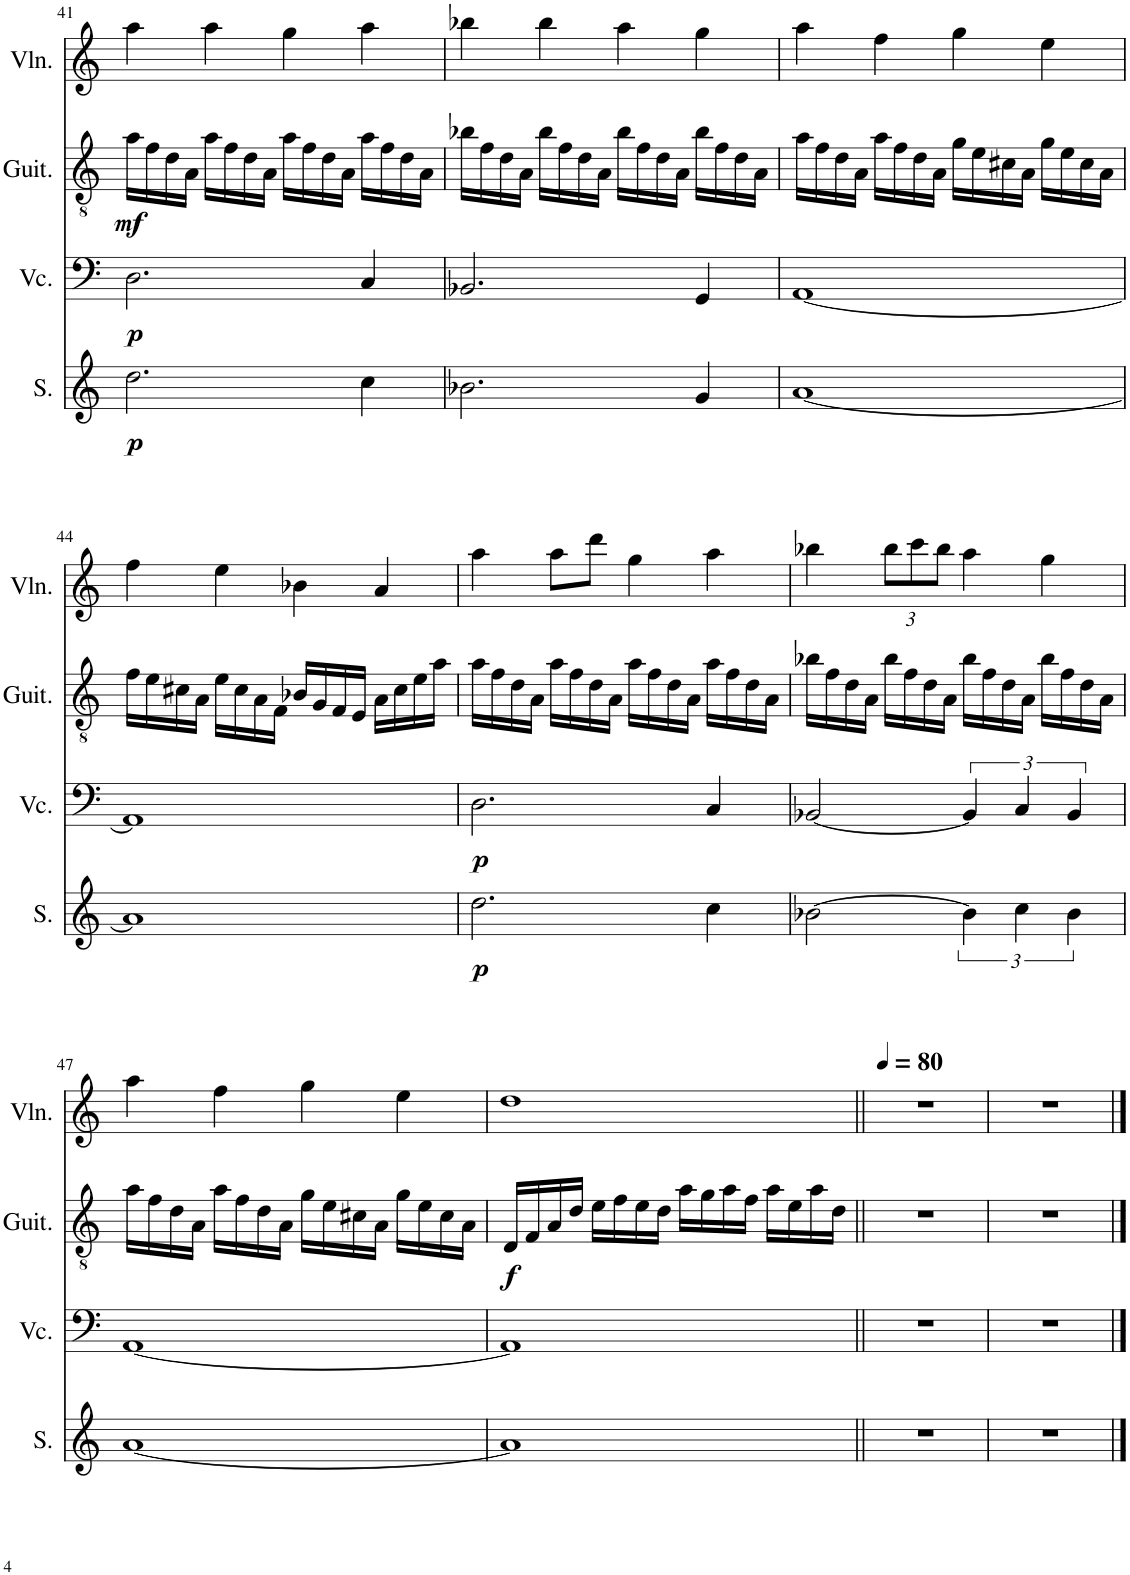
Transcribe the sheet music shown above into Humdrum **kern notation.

**kern	**dynam	**kern	**dynam	**kern	**dynam	**kern
*part4	*part4	*part3	*part3	*part2	*part2	*part1
*staff4	*staff4	*staff3	*staff3	*staff2	*staff2	*staff1
*I"女高音	*	*I"大提琴	*	*I"原音吉他	*	*I"小提琴
!!LO:PB:g=z
*clefG2	*	*clefF4	*	*clefGv2	*	*clefG2
*k[]	*	*k[]	*	*k[]	*	*k[]
*M4/4	*	*M4/4	*	*M4/4	*	*M4/4
=41	=41	=41	=41	=41	=41	=41
!	!LO:DY:b	!	!LO:DY:b	!	!LO:DY:b	!
2.dd\	p	2.D\	p	16a\LL	mf	4aa\
.	.	.	.	16f\	.	.
.	.	.	.	16d\	.	.
.	.	.	.	16A\JJ	.	.
.	.	.	.	16a\LL	.	4aa\
.	.	.	.	16f\	.	.
.	.	.	.	16d\	.	.
.	.	.	.	16A\JJ	.	.
.	.	.	.	16a\LL	.	4gg\
.	.	.	.	16f\	.	.
.	.	.	.	16d\	.	.
.	.	.	.	16A\JJ	.	.
4cc\	.	4C/	.	16a\LL	.	4aa\
.	.	.	.	16f\	.	.
.	.	.	.	16d\	.	.
.	.	.	.	16A\JJ	.	.
=42	=42	=42	=42	=42	=42	=42
2.b-X\	.	2.BB-X/	.	16b-X\LL	.	4bb-X\
.	.	.	.	16f\	.	.
.	.	.	.	16d\	.	.
.	.	.	.	16A\JJ	.	.
.	.	.	.	16b-\LL	.	4bb-\
.	.	.	.	16f\	.	.
.	.	.	.	16d\	.	.
.	.	.	.	16A\JJ	.	.
.	.	.	.	16b-\LL	.	4aa\
.	.	.	.	16f\	.	.
.	.	.	.	16d\	.	.
.	.	.	.	16A\JJ	.	.
4g/	.	4GG/	.	16b-\LL	.	4gg\
.	.	.	.	16f\	.	.
.	.	.	.	16d\	.	.
.	.	.	.	16A\JJ	.	.
=43	=43	=43	=43	=43	=43	=43
[1a	.	[1AA	.	16a\LL	.	4aa\
.	.	.	.	16f\	.	.
.	.	.	.	16d\	.	.
.	.	.	.	16A\JJ	.	.
.	.	.	.	16a\LL	.	4ff\
.	.	.	.	16f\	.	.
.	.	.	.	16d\	.	.
.	.	.	.	16A\JJ	.	.
.	.	.	.	16g\LL	.	4gg\
.	.	.	.	16e\	.	.
.	.	.	.	16c#X\	.	.
.	.	.	.	16A\JJ	.	.
.	.	.	.	16g\LL	.	4ee\
.	.	.	.	16e\	.	.
.	.	.	.	16c#\	.	.
.	.	.	.	16A\JJ	.	.
!!LO:LB:g=z
=44	=44	=44	=44	=44	=44	=44
1a]	.	1AA]	.	16f\LL	.	4ff\
.	.	.	.	16e\	.	.
.	.	.	.	16c#X\	.	.
.	.	.	.	16A\JJ	.	.
.	.	.	.	16e\LL	.	4ee\
.	.	.	.	16c#\	.	.
.	.	.	.	16A\	.	.
.	.	.	.	16F\JJ	.	.
.	.	.	.	16B-X/LL	.	4b-X\
.	.	.	.	16G/	.	.
.	.	.	.	16F/	.	.
.	.	.	.	16E/JJ	.	.
.	.	.	.	16A\LL	.	4a/
.	.	.	.	16c#\	.	.
.	.	.	.	16e\	.	.
.	.	.	.	16a\JJ	.	.
=45	=45	=45	=45	=45	=45	=45
!	!LO:DY:b	!	!LO:DY:b	!	!	!
2.dd\	p	2.D\	p	16a\LL	.	4aa\
.	.	.	.	16f\	.	.
.	.	.	.	16d\	.	.
.	.	.	.	16A\JJ	.	.
.	.	.	.	16a\LL	.	8aa\L
.	.	.	.	16f\	.	.
.	.	.	.	16d\	.	8ddd\J
.	.	.	.	16A\JJ	.	.
.	.	.	.	16a\LL	.	4gg\
.	.	.	.	16f\	.	.
.	.	.	.	16d\	.	.
.	.	.	.	16A\JJ	.	.
4cc\	.	4C/	.	16a\LL	.	4aa\
.	.	.	.	16f\	.	.
.	.	.	.	16d\	.	.
.	.	.	.	16A\JJ	.	.
=46	=46	=46	=46	=46	=46	=46
[2b-X\	.	[2BB-X/	.	16b-X\LL	.	4bb-X\
.	.	.	.	16f\	.	.
.	.	.	.	16d\	.	.
.	.	.	.	16A\JJ	.	.
*	*	*	*	*	*	*Xbrackettup
.	.	.	.	16b-\LL	.	12bb-\L
.	.	.	.	16f\	.	.
.	.	.	.	.	.	12ccc\
.	.	.	.	16d\	.	.
.	.	.	.	.	.	12bb-\J
.	.	.	.	16A\JJ	.	.
6b-\]	.	6BB-/]	.	16b-\LL	.	4aa\
.	.	.	.	16f\	.	.
.	.	.	.	16d\	.	.
6cc\	.	6C/	.	.	.	.
.	.	.	.	16A\JJ	.	.
.	.	.	.	16b-\LL	.	4gg\
.	.	.	.	16f\	.	.
6b-\	.	6BB-/	.	.	.	.
.	.	.	.	16d\	.	.
.	.	.	.	16A\JJ	.	.
!!LO:LB:g=z
=47	=47	=47	=47	=47	=47	=47
[1a	.	[1AA	.	16a\LL	.	4aa\
.	.	.	.	16f\	.	.
.	.	.	.	16d\	.	.
.	.	.	.	16A\JJ	.	.
.	.	.	.	16a\LL	.	4ff\
.	.	.	.	16f\	.	.
.	.	.	.	16d\	.	.
.	.	.	.	16A\JJ	.	.
.	.	.	.	16g\LL	.	4gg\
.	.	.	.	16e\	.	.
.	.	.	.	16c#X\	.	.
.	.	.	.	16A\JJ	.	.
.	.	.	.	16g\LL	.	4ee\
.	.	.	.	16e\	.	.
.	.	.	.	16c#\	.	.
.	.	.	.	16A\JJ	.	.
=48	=48	=48	=48	=48	=48	=48
!	!	!	!	!	!LO:DY:b	!
1a]	.	1AA]	.	16D/LL	f	1dd
.	.	.	.	16F/	.	.
.	.	.	.	16A/	.	.
.	.	.	.	16d/JJ	.	.
.	.	.	.	16e\LL	.	.
.	.	.	.	16f\	.	.
.	.	.	.	16e\	.	.
.	.	.	.	16d\JJ	.	.
.	.	.	.	16a\LL	.	.
.	.	.	.	16g\	.	.
.	.	.	.	16a\	.	.
.	.	.	.	16f\JJ	.	.
.	.	.	.	16a\LL	.	.
.	.	.	.	16e\	.	.
.	.	.	.	16a\	.	.
.	.	.	.	16d\JJ	.	.
=49||	=49||	=49||	=49||	=49||	=49||	=49||
*	*	*	*	*	*	*MM80
1r	.	1r	.	1r	.	1r
=50	=50	=50	=50	=50	=50	=50
1r	.	1r	.	1r	.	1r
==	==	==	==	==	==	==
*-	*-	*-	*-	*-	*-	*-
